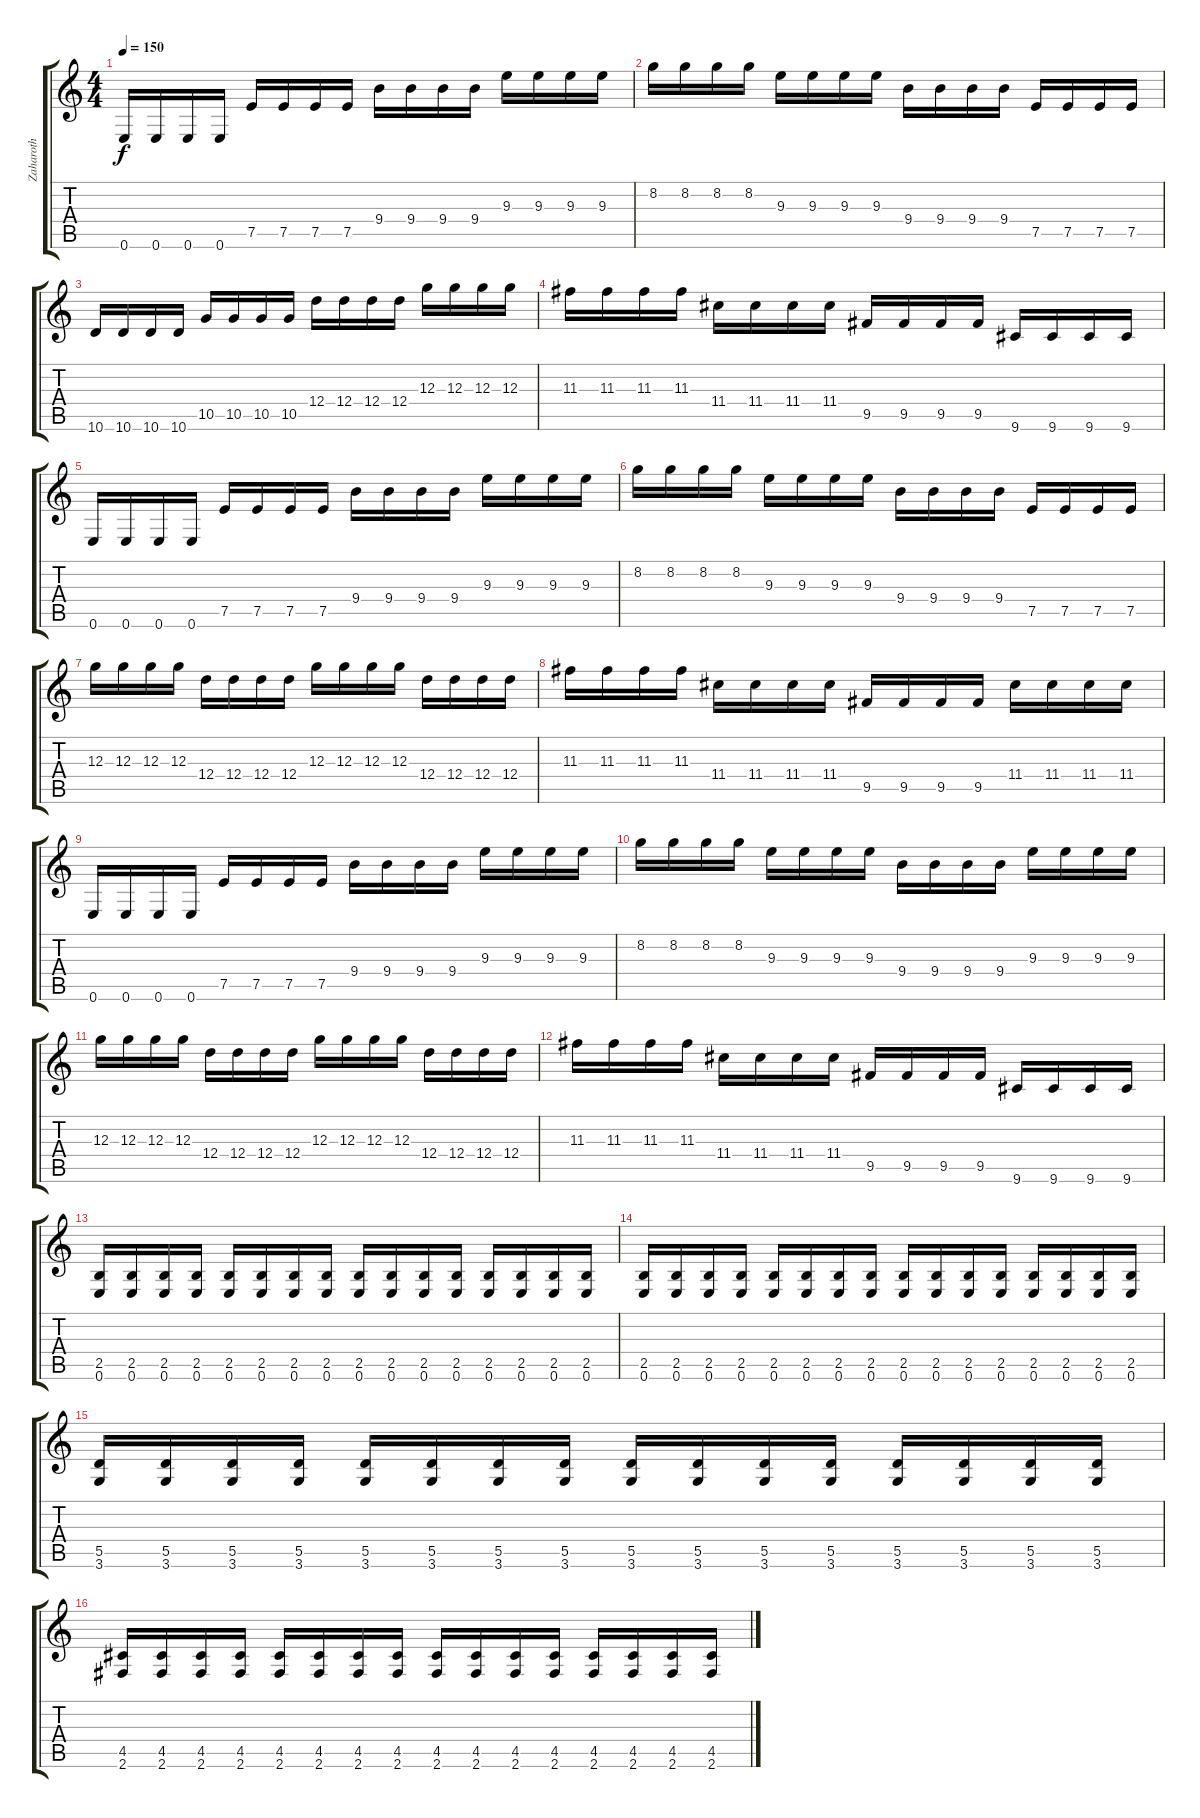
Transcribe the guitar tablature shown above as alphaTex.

\track ("Zaharoth" "Zaharoth") {instrument distortionguitar}
\staff {score tabs}
\tuning (E4 B3 G3 D3 A2 E2) {hide}
\ts (4 4)
\tempo 150
\clef g2
\ks c
0.6.16{dy f} 0.6.16 0.6.16 0.6.16 7.5.16 7.5.16 7.5.16 7.5.16 9.4.16 9.4.16 9.4.16 9.4.16 9.3.16 9.3.16 9.3.16 9.3.16 |
8.2.16 8.2.16 8.2.16 8.2.16 9.3.16 9.3.16 9.3.16 9.3.16 9.4.16 9.4.16 9.4.16 9.4.16 7.5.16 7.5.16 7.5.16 7.5.16 |
10.6.16 10.6.16 10.6.16 10.6.16 10.5.16 10.5.16 10.5.16 10.5.16 12.4.16 12.4.16 12.4.16 12.4.16 12.3.16 12.3.16 12.3.16 12.3.16 |
11.3.16 11.3.16 11.3.16 11.3.16 11.4.16 11.4.16 11.4.16 11.4.16 9.5.16 9.5.16 9.5.16 9.5.16 9.6.16 9.6.16 9.6.16 9.6.16 |
0.6.16 0.6.16 0.6.16 0.6.16 7.5.16 7.5.16 7.5.16 7.5.16 9.4.16 9.4.16 9.4.16 9.4.16 9.3.16 9.3.16 9.3.16 9.3.16 |
8.2.16 8.2.16 8.2.16 8.2.16 9.3.16 9.3.16 9.3.16 9.3.16 9.4.16 9.4.16 9.4.16 9.4.16 7.5.16 7.5.16 7.5.16 7.5.16 |
12.3.16 12.3.16 12.3.16 12.3.16 12.4.16 12.4.16 12.4.16 12.4.16 12.3.16 12.3.16 12.3.16 12.3.16 12.4.16 12.4.16 12.4.16 12.4.16 |
11.3.16 11.3.16 11.3.16 11.3.16 11.4.16 11.4.16 11.4.16 11.4.16 9.5.16 9.5.16 9.5.16 9.5.16 11.4.16 11.4.16 11.4.16 11.4.16 |
0.6.16 0.6.16 0.6.16 0.6.16 7.5.16 7.5.16 7.5.16 7.5.16 9.4.16 9.4.16 9.4.16 9.4.16 9.3.16 9.3.16 9.3.16 9.3.16 |
8.2.16 8.2.16 8.2.16 8.2.16 9.3.16 9.3.16 9.3.16 9.3.16 9.4.16 9.4.16 9.4.16 9.4.16 9.3.16 9.3.16 9.3.16 9.3.16 |
12.3.16 12.3.16 12.3.16 12.3.16 12.4.16 12.4.16 12.4.16 12.4.16 12.3.16 12.3.16 12.3.16 12.3.16 12.4.16 12.4.16 12.4.16 12.4.16 |
11.3.16 11.3.16 11.3.16 11.3.16 11.4.16 11.4.16 11.4.16 11.4.16 9.5.16 9.5.16 9.5.16 9.5.16 9.6.16 9.6.16 9.6.16 9.6.16 |
(2.5 0.6).16 (2.5 0.6).16 (2.5 0.6).16 (2.5 0.6).16 (2.5 0.6).16 (2.5 0.6).16 (2.5 0.6).16 (2.5 0.6).16 (2.5 0.6).16 (2.5 0.6).16 (2.5 0.6).16 (2.5 0.6).16 (2.5 0.6).16 (2.5 0.6).16 (2.5 0.6).16 (2.5 0.6).16 |
(2.5 0.6).16 (2.5 0.6).16 (2.5 0.6).16 (2.5 0.6).16 (2.5 0.6).16 (2.5 0.6).16 (2.5 0.6).16 (2.5 0.6).16 (2.5 0.6).16 (2.5 0.6).16 (2.5 0.6).16 (2.5 0.6).16 (2.5 0.6).16 (2.5 0.6).16 (2.5 0.6).16 (2.5 0.6).16 |
(5.5 3.6).16 (5.5 3.6).16 (5.5 3.6).16 (5.5 3.6).16 (5.5 3.6).16 (5.5 3.6).16 (5.5 3.6).16 (5.5 3.6).16 (5.5 3.6).16 (5.5 3.6).16 (5.5 3.6).16 (5.5 3.6).16 (5.5 3.6).16 (5.5 3.6).16 (5.5 3.6).16 (5.5 3.6).16 |
(4.5 2.6).16 (4.5 2.6).16 (4.5 2.6).16 (4.5 2.6).16 (4.5 2.6).16 (4.5 2.6).16 (4.5 2.6).16 (4.5 2.6).16 (4.5 2.6).16 (4.5 2.6).16 (4.5 2.6).16 (4.5 2.6).16 (4.5 2.6).16 (4.5 2.6).16 (4.5 2.6).16 (4.5 2.6).16
